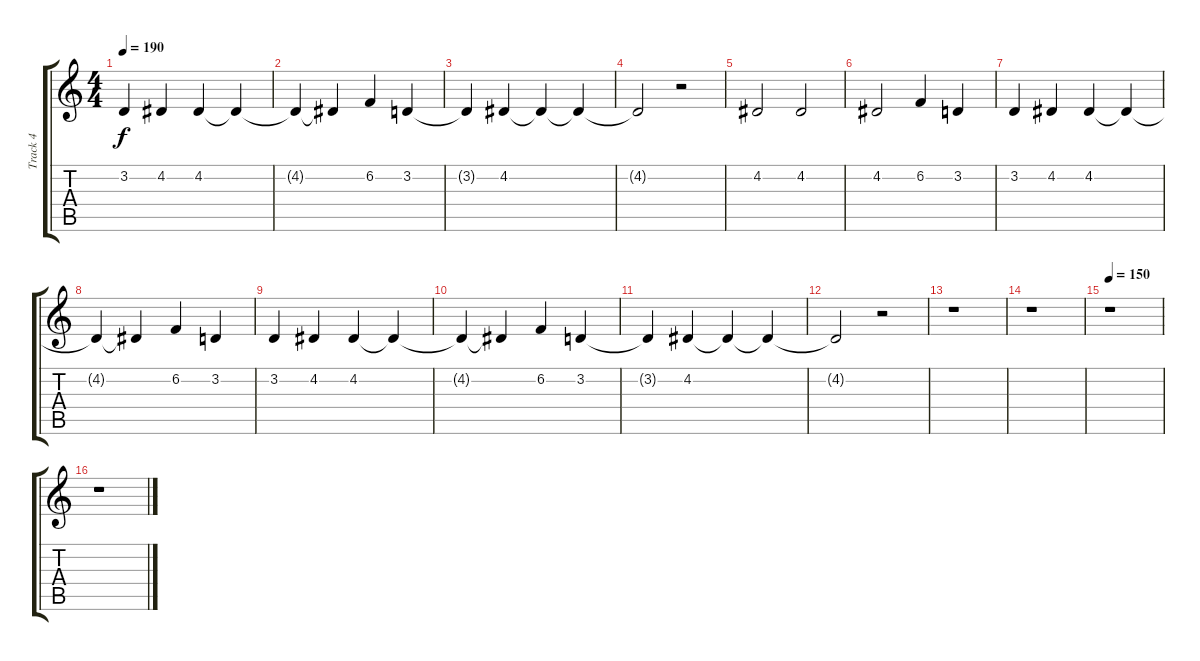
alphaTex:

\track ("Track 4" "Track 4") {instrument viola}
\staff {score tabs}
\tuning (E4 B3 G3 D3 A2 D2) {hide}
\ts (4 4)
\tempo 190
\clef g2
\ks c
3.2.4{dy f} 4.2.4 4.2.4 4.2{t}.4 |
4.2{t}.4 4.2{t}.4 6.2.4 3.2.4 |
3.2{t}.4 4.2.4 4.2{t}.4 4.2{t}.4 |
4.2{t}.2 r.2 |
4.2.2 4.2.2 |
4.2.2 6.2.4 3.2.4 |
3.2.4 4.2.4 4.2.4 4.2{t}.4 |
4.2{t}.4 4.2{t}.4 6.2.4 3.2.4 |
3.2.4 4.2.4 4.2.4 4.2{t}.4 |
4.2{t}.4 4.2{t}.4 6.2.4 3.2.4 |
3.2{t}.4 4.2.4 4.2{t}.4 4.2{t}.4 |
4.2{t}.2 r.2 |
r.1 |
r.1 |
\tempo 150
r.1 |
r.1
